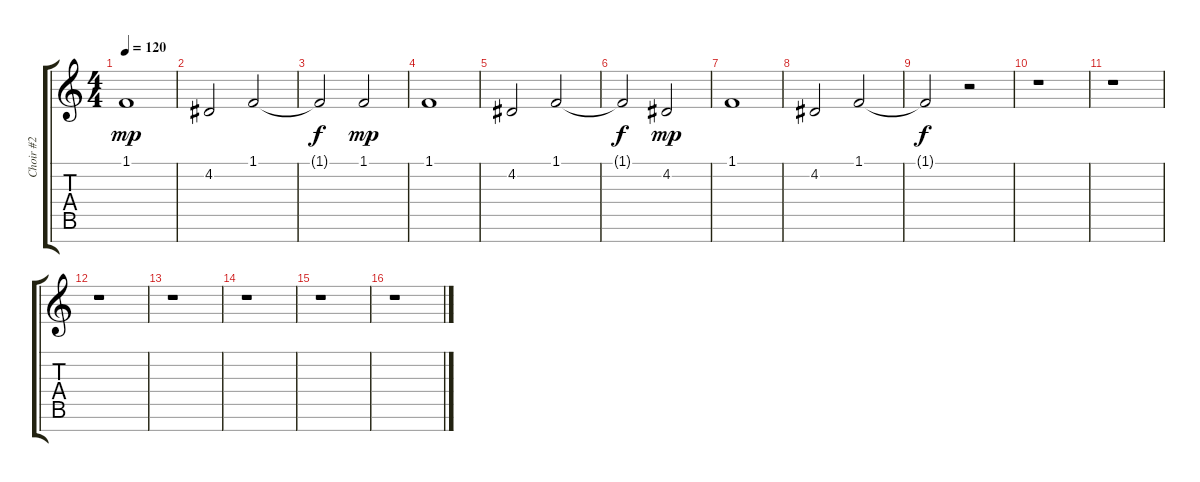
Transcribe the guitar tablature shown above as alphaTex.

\track ("Choir #2" "Choir #2") {instrument choiraahs}
\staff {score tabs}
\tuning (E4 B3 G3 D3 A2 E2 B1) {hide}
\ts (4 4)
\tempo 120
\clef g2
\ks c
1.1.1{dy mp} |
4.2.2 1.1.2 |
1.1{t}.2{dy f} 1.1.2{dy mp} |
1.1.1 |
4.2.2 1.1.2 |
1.1{t}.2{dy f} 4.2.2{dy mp} |
1.1.1 |
4.2.2 1.1.2 |
1.1{t}.2{dy f} r.2 |
r.1 |
r.1 |
r.1 |
r.1 |
r.1 |
r.1 |
r.1
